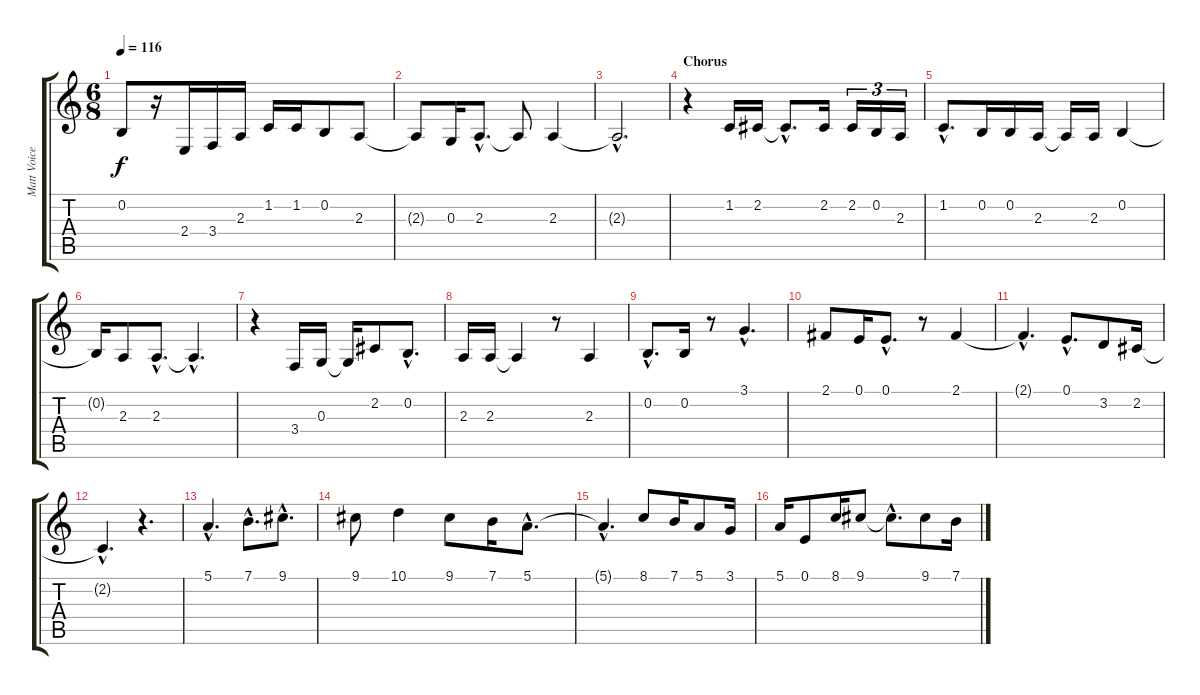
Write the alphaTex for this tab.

\track ("Matt Voice" "Matt Voice") {instrument synthvoice}
\staff {score tabs}
\tuning (E4 B3 G3 D3 A2 E2) {hide}
\ts (6 8)
\tempo 116
\clef g2
\ks c
0.2{t}.8{dy f} r.16 2.4.16 3.4.16 2.3.16 1.2.16 1.2.16 0.2.8 2.3.8 |
2.3{t}.8 0.3.16 2.3{hac}.8{d} 2.3{t}.8 2.3.4 |
2.3{hac t}.2{d} |
\section ("" "Chorus")
r.4 1.2.16 2.2.16 2.2{hac t}.8{d} 2.2.16 2.2.16{tu (3 2)} 0.2.16{tu (3 2)} 2.3.16{tu (3 2)} |
1.2{hac}.8{d} 0.2.16 0.2.16 2.3.16 2.3{t}.16 2.3.16 0.2.4 |
0.2{t}.16 2.3.8 2.3{hac}.8{d} 2.3{hac t}.4{d} |
r.4 3.4.16 0.3.16 0.3{t}.16 2.2.8 0.2{hac}.8{d} |
2.3.16 2.3.16 2.3{t}.4 r.8 2.3.4 |
0.2{hac}.8{d} 0.2.16 r.8 3.1{hac}.4{d} |
2.1.8 0.1.16 0.1{hac}.8{d} r.8 2.1.4 |
2.1{hac t}.4{d} 0.1{hac}.8{d} 3.2.8 2.2.16 |
2.2{hac t}.4{d} r.4{d} |
5.1{hac}.4{d} 7.1{hac}.8{d} 9.1{hac}.8{d} |
9.1.8 10.1.4 9.1.8 7.1.16 5.1{hac}.8{d} |
5.1{hac t}.4{d} 8.1.8 7.1.16 5.1.8 3.1.16 |
5.1.16 0.1.8 8.1.16 9.1.8 9.1{hac t}.8{d} 9.1.8 7.1.16
